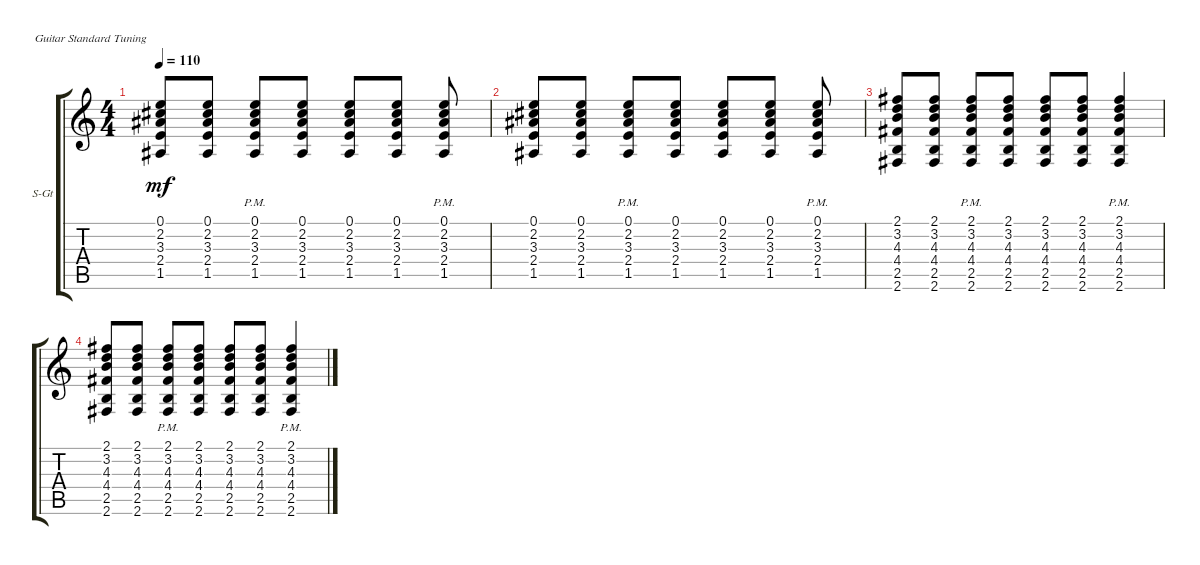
\defaultSystemsLayout 4
\bracketExtendMode groupsimilarinstruments
\firstSystemTrackNameOrientation horizontal
\otherSystemsTrackNameOrientation horizontal
\track ("Steel Guitar" "S-Gt") {instrument acousticguitarsteel}
\staff {score tabs}
\tuning (E4 B3 G3 D3 A2 E2)
\ts (4 4)
\tempo 110
\clef g2
\ks c
(1.5 2.4 2.2 3.3 0.1).8{dy mf} (1.5 2.4 2.2 3.3 0.1).8 (1.5{pm} 2.4{pm} 2.2{pm} 3.3{pm} 0.1{pm}).8 (1.5 2.4 2.2 3.3 0.1).8 (1.5 2.4 2.2 3.3 0.1).8 (1.5 2.4 2.2 3.3 0.1).8 (1.5{pm} 2.4{pm} 2.2{pm} 3.3{pm} 0.1{pm}).8 |
(1.5 2.4 2.2 3.3 0.1).8 (1.5 2.4 2.2 3.3 0.1).8 (1.5{pm} 2.4{pm} 2.2{pm} 3.3{pm} 0.1{pm}).8 (1.5 2.4 2.2 3.3 0.1).8 (1.5 2.4 2.2 3.3 0.1).8 (1.5 2.4 2.2 3.3 0.1).8 (1.5{pm} 2.4{pm} 2.2{pm} 3.3{pm} 0.1{pm}).8 |
(2.6 2.5 4.4 4.3 3.2 2.1).8 (2.6 2.5 4.4 4.3 3.2 2.1).8 (2.6{pm} 2.5{pm} 4.4{pm} 4.3{pm} 3.2{pm} 2.1{pm}).8 (2.6 2.5 4.4 4.3 3.2 2.1).8 (2.6 2.5 4.4 4.3 3.2 2.1).8 (2.6 2.5 4.4 4.3 3.2 2.1).8 (2.6{pm} 2.5{pm} 4.4{pm} 4.3{pm} 3.2{pm} 2.1{pm}).4 |
(2.6 2.5 4.4 4.3 3.2 2.1).8 (2.6 2.5 4.4 4.3 3.2 2.1).8 (2.6{pm} 2.5{pm} 4.4{pm} 4.3{pm} 3.2{pm} 2.1{pm}).8 (2.6 2.5 4.4 4.3 3.2 2.1).8 (2.6 2.5 4.4 4.3 3.2 2.1).8 (2.6 2.5 4.4 4.3 3.2 2.1).8 (2.6{pm} 2.5{pm} 4.4{pm} 4.3{pm} 3.2{pm} 2.1{pm}).4
